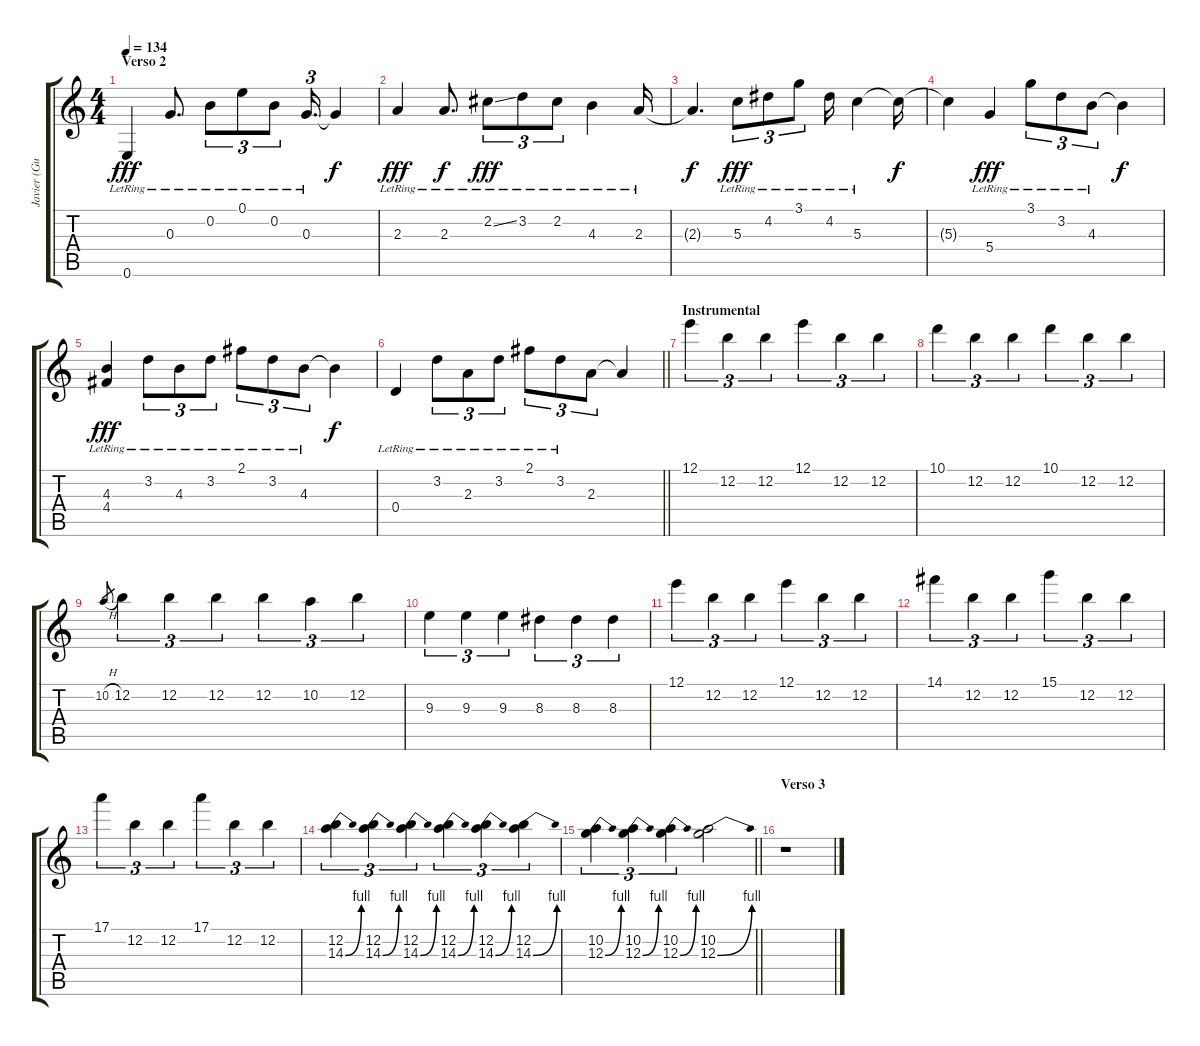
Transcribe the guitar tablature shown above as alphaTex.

\track ("Javier (Guitarra)" "Javier (Gu") {instrument distortionguitar}
\staff {score tabs}
\tuning (E4 B3 G3 D3 A2 E2) {hide}
\ts (4 4)
\section ("" "Verso 2")
\tempo 134
\clef g2
\ks c
0.6{lr}.4{dy fff instrument electricguitarjazz} 0.3{lr}.8{d} 0.2{lr}.8{tu (3 2)} 0.1{lr}.8{tu (3 2)} 0.2{lr}.8{tu (3 2)} 0.3{lr}.16{d tu (3 2)} 0.3{t}.4{dy f} |
2.3{lr}.4{dy fff} 2.3{lr}.8{d dy f} 2.2{ss lr}.8{tu (3 2) dy fff} 3.2{lr}.8{tu (3 2)} 2.2{lr}.8{tu (3 2)} 4.3{lr}.4 2.3{lr}.16 |
2.3{t}.4{d dy f} 5.3{lr}.8{tu (3 2) dy fff} 4.2{lr}.8{tu (3 2)} 3.1{lr}.8{tu (3 2)} 4.2{lr}.16 5.3{lr}.4 5.3{t}.16{dy f} |
5.3{t}.4 5.4{lr}.4{dy fff} 3.1{lr}.8{tu (3 2)} 3.2{lr}.8{tu (3 2)} 4.3{lr}.8{tu (3 2)} 4.3{t}.4{dy f} |
(4.3{lr} 4.4{lr}).4{dy fff} 3.2{lr}.8{tu (3 2)} 4.3{lr}.8{tu (3 2)} 3.2{lr}.8{tu (3 2)} 2.1{lr}.8{tu (3 2)} 3.2{lr}.8{tu (3 2)} 4.3{lr}.8{tu (3 2)} 4.3{t}.4{dy f} |
\barLineRight lightlight
0.4{lr}.4 3.2{lr}.8{tu (3 2)} 2.3{lr}.8{tu (3 2)} 3.2{lr}.8{tu (3 2)} 2.1{lr}.8{tu (3 2)} 3.2{lr}.8{tu (3 2)} 2.3.8{tu (3 2)} 2.3{t}.4 |
\section ("" "Instrumental")
12.1.4{tu (3 2) instrument distortionguitar} 12.2.4{tu (3 2)} 12.2.4{tu (3 2)} 12.1.4{tu (3 2)} 12.2.4{tu (3 2)} 12.2.4{tu (3 2)} |
10.1.4{tu (3 2)} 12.2.4{tu (3 2)} 12.2.4{tu (3 2)} 10.1.4{tu (3 2)} 12.2.4{tu (3 2)} 12.2.4{tu (3 2)} |
10.2{h}.8{gr} 12.2.4{tu (3 2)} 12.2.4{tu (3 2)} 12.2.4{tu (3 2)} 12.2.4{tu (3 2)} 10.2.4{tu (3 2)} 12.2.4{tu (3 2)} |
9.3.4{tu (3 2)} 9.3.4{tu (3 2)} 9.3.4{tu (3 2)} 8.3.4{tu (3 2)} 8.3.4{tu (3 2)} 8.3.4{tu (3 2)} |
12.1.4{tu (3 2)} 12.2.4{tu (3 2)} 12.2.4{tu (3 2)} 12.1.4{tu (3 2)} 12.2.4{tu (3 2)} 12.2.4{tu (3 2)} |
14.1.4{tu (3 2)} 12.2.4{tu (3 2)} 12.2.4{tu (3 2)} 15.1.4{tu (3 2)} 12.2.4{tu (3 2)} 12.2.4{tu (3 2)} |
17.1.4{tu (3 2)} 12.2.4{tu (3 2)} 12.2.4{tu (3 2)} 17.1.4{tu (3 2)} 12.2.4{tu (3 2)} 12.2.4{tu (3 2)} |
(12.2 14.3{be (bend 0 0 60 4)}).4{tu (3 2)} (12.2 14.3{be (bend 0 0 60 4)}).4{tu (3 2)} (12.2 14.3{be (bend 0 0 60 4)}).4{tu (3 2)} (12.2 14.3{be (bend 0 0 60 4)}).4{tu (3 2)} (12.2 14.3{be (bend 0 0 60 4)}).4{tu (3 2)} (12.2 14.3{be (bend 0 0 60 4)}).4{tu (3 2)} |
\barLineRight lightlight
(10.2 12.3{be (bend 0 0 60 4)}).4{tu (3 2)} (10.2 12.3{be (bend 0 0 60 4)}).4{tu (3 2)} (10.2 12.3{be (bend 0 0 60 4)}).4{tu (3 2)} (10.2 12.3{be (bend 0 0 60 4)}).2 |
\section ("" "Verso 3")
r.1
